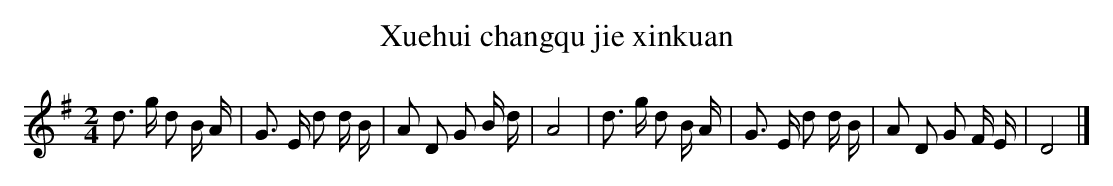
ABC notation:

X:1
T: Xuehui changqu jie xinkuan
L: 1/16
M: 2/4
K: G
d2> g2 d2 B A [I:setbarnb 1]|
G2> E2 d2 d B |
A2 D2 G2 B d |
A8 |
d2> g2 d2 B A |
G2> E2 d2 d B |
A2 D2 G2 F E |
D8 |]
